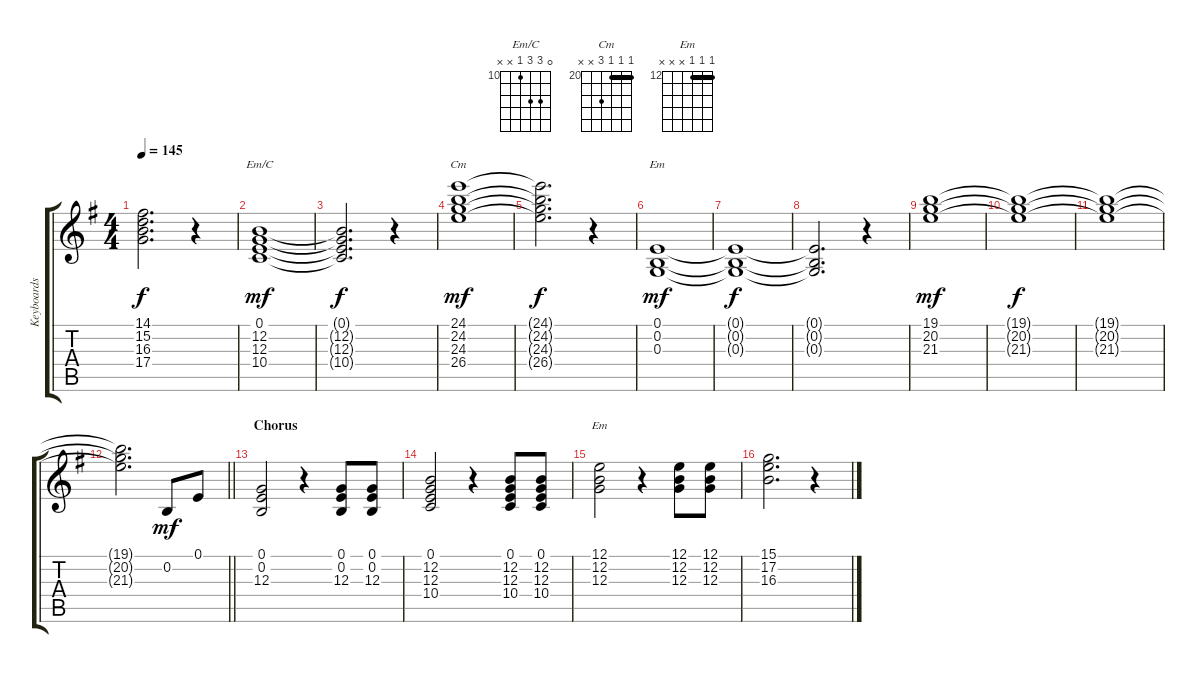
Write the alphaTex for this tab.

\track ("Keyboards 3" "Keyboards ") {instrument stringensemble1}
\staff {score tabs}
\tuning (E4 B3 G3 D3 A2 E2) {hide}
\chord ("Em/C" 0 12 12 10 x x) {firstfret 10}
\chord ("Cm" 20 20 20 22 x x) {firstfret 20 barre 20}
\chord ("Em" 0 0 0 x x x)
\chord ("Em" 12 12 12 x x x) {firstfret 12 barre 12}
\ts (4 4)
\tempo 145
\clef g2
\ks g
(14.1{t} 15.2{t} 16.3{t} 17.4{t}).2{d dy f} r.4 |
(0.1 12.2 12.3 10.4).1{ch "Em/C" dy mf} |
(0.1{t} 12.2{t} 12.3{t} 10.4{t}).2{d dy f} r.4 |
(24.1 24.2 24.3 26.4).1{ch "Cm" dy mf} |
(24.1{t} 24.2{t} 24.3{t} 26.4{t}).2{d dy f} r.4 |
(0.1 0.2 0.3).1{ch "Em" dy mf} |
(0.1{t} 0.2{t} 0.3{t}).1{dy f} |
(0.1{t} 0.2{t} 0.3{t}).2{d} r.4 |
(19.1 20.2 21.3).1{dy mf} |
(19.1{t} 20.2{t} 21.3{t}).1{dy f} |
(19.1{t} 20.2{t} 21.3{t}).1 |
\barLineRight lightlight
(19.1{t} 20.2{t} 21.3{t}).2{d} 0.2.8{dy mf} 0.1.8 |
\section ("" "Chorus")
(0.1 0.2 12.3).2 r.4 (0.1 0.2 12.3).8 (0.1 0.2 12.3).8 |
(0.1 12.2 12.3 10.4).2 r.4 (0.1 12.2 12.3 10.4).8 (0.1 12.2 12.3 10.4).8 |
(12.1 12.2 12.3).2{ch "Em"} r.4 (12.1 12.2 12.3).8 (12.1 12.2 12.3).8 |
(15.1 17.2 16.3).2{d} r.4
